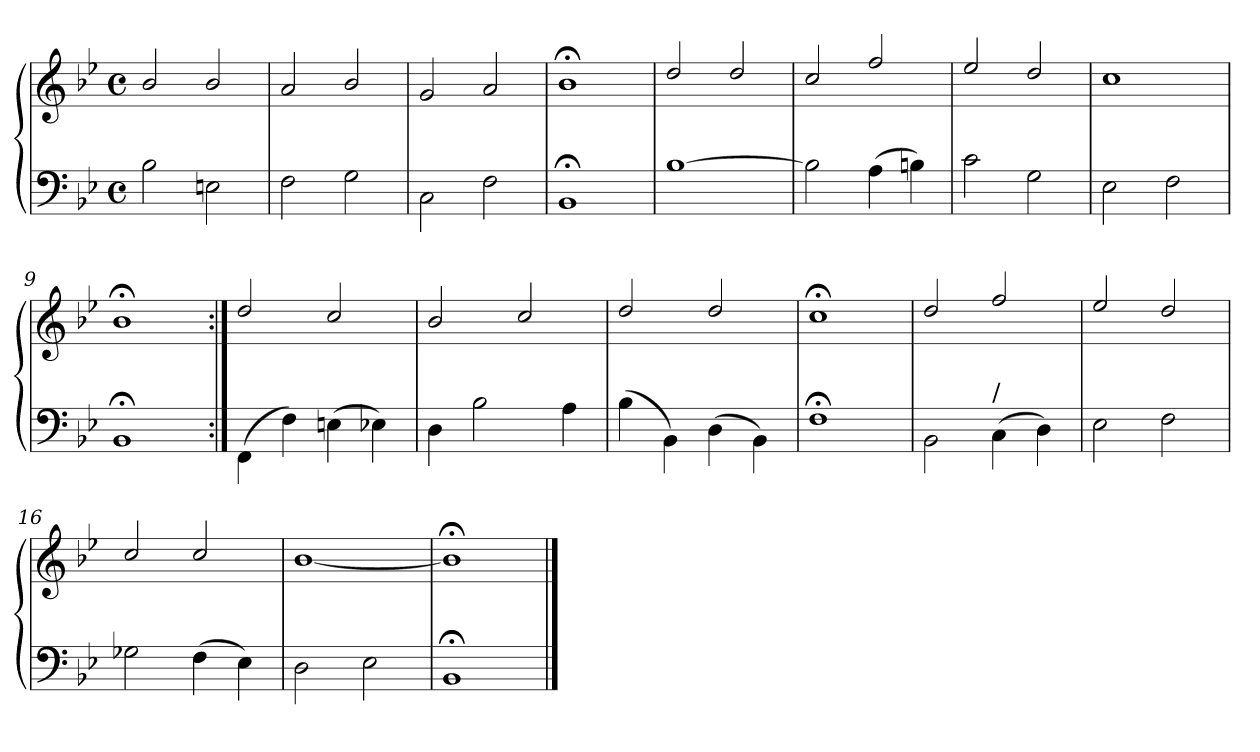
**kern	**kern
*part1	*part1
*staff2	*staff1
*clefF4	*clefG2
*k[b-e-]	*k[b-e-]
*M4/4	*M4/4
*met(c)	*met(c)
=1	=1
2B-\	2b-/
2En\	2b-/
=2	=2
2F\	2a/
2G\	2b-/
=3	=3
2C\	2g/
2F\	2a/
=4	=4
1BB-;\	1b-;</
=5	=5
[1B-\	2dd/
.	2dd/
=6	=6
2B-\]	2cc/
(4A\	2ff/
4Bn\)	.
=7	=7
2c\	2ee-/
2G\	2dd/
=8	=8
2E-\	1cc/
2F\	.
=9	=9
1BB-;\	1b-;</
!!LO:PB:g=z
=10:|!	=10:|!
(4FF\	2dd/
4F\)	.
(4En\	2cc/
4E-X\)	.
=11	=11
4D\	2b-/
2B-\	.
.	2cc/
4A\	.
=12	=12
(4B-\	2dd/
4BB-\)	.
(4D\	2dd/
4BB-\)	.
=13	=13
1F;\	1cc;</
=14	=14
2BB-\	2dd/
!LO:TX:t=/	!
(4C\	2ff/
4D\)	.
=15	=15
2E-\	2ee-/
2F\	2dd/
=16	=16
2G-X\	2cc/
(4F\	2cc/
4E-\)	.
=17	=17
2D\	[1b-/
2E-\	.
=18	=18
1BB-;\	1b-;<\]
==	==
*-	*-
